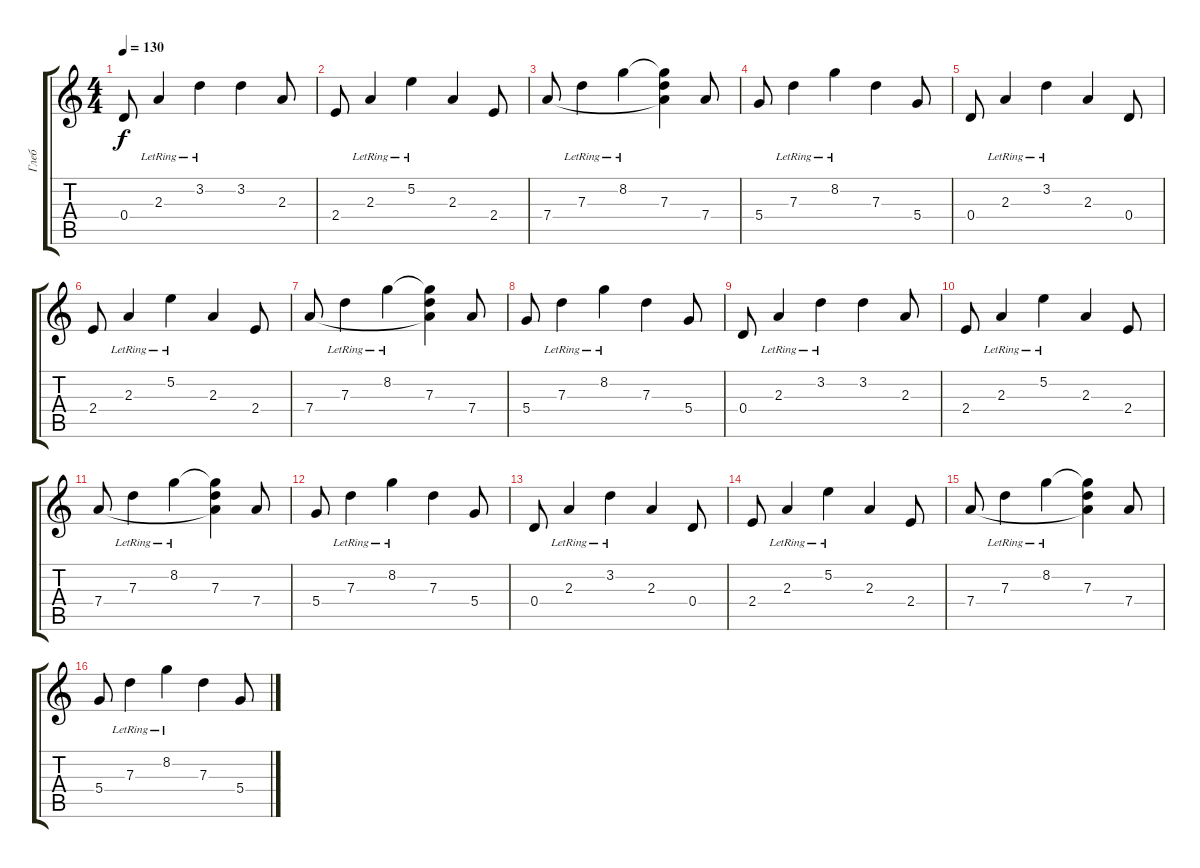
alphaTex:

\track ("Глеб" "Глеб") {instrument distortionguitar}
\staff {score tabs}
\tuning (E4 B3 G3 D3 A2 E2) {hide}
\ts (4 4)
\tempo 130
\clef g2
\ks c
0.4.8{dy f} 2.3{lr}.4 3.2{lr}.4 3.2.4 2.3.8 |
2.4.8 2.3{lr}.4 5.2{lr}.4 2.3.4 2.4.8 |
7.4.8 7.3{lr}.4 8.2{lr}.4 (8.2{t} 7.3 7.4{t}).4 7.4.8 |
5.4.8 7.3{lr}.4 8.2{lr}.4 7.3.4 5.4.8 |
0.4.8 2.3{lr}.4 3.2{lr}.4 2.3.4 0.4.8 |
2.4.8 2.3{lr}.4 5.2{lr}.4 2.3.4 2.4.8 |
7.4.8 7.3{lr}.4 8.2{lr}.4 (8.2{t} 7.3 7.4{t}).4 7.4.8 |
5.4.8 7.3{lr}.4 8.2{lr}.4 7.3.4 5.4.8 |
0.4.8 2.3{lr}.4 3.2{lr}.4 3.2.4 2.3.8 |
2.4.8 2.3{lr}.4 5.2{lr}.4 2.3.4 2.4.8 |
7.4.8 7.3{lr}.4 8.2{lr}.4 (8.2{t} 7.3 7.4{t}).4 7.4.8 |
5.4.8 7.3{lr}.4 8.2{lr}.4 7.3.4 5.4.8 |
0.4.8 2.3{lr}.4 3.2{lr}.4 2.3.4 0.4.8 |
2.4.8 2.3{lr}.4 5.2{lr}.4 2.3.4 2.4.8 |
7.4.8 7.3{lr}.4 8.2{lr}.4 (8.2{t} 7.3 7.4{t}).4 7.4.8 |
5.4.8 7.3{lr}.4 8.2{lr}.4 7.3.4 5.4.8
